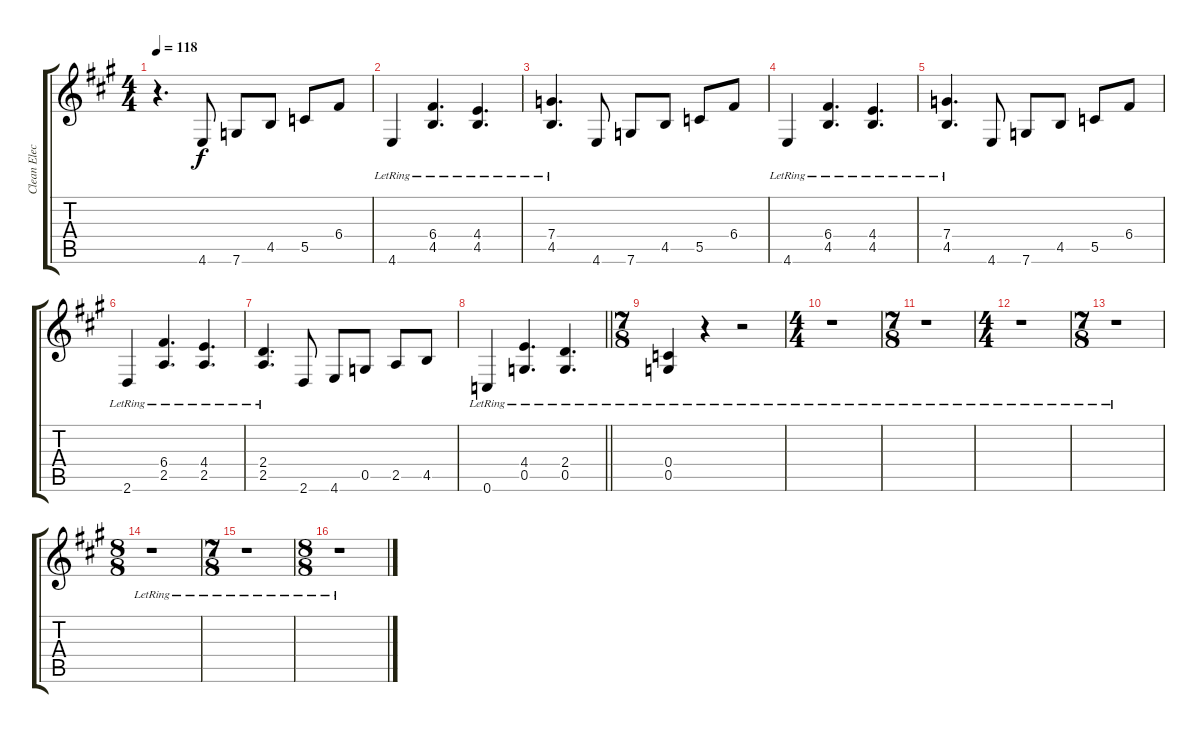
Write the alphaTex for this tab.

\track ("Clean Elec." "Clean Elec") {instrument electricguitarjazz}
\staff {score tabs}
\tuning (D4 A3 F3 C3 G2 C2) {hide}
\ts (4 4)
\tempo 118
\clef g2
\ks a
r.4{d dy f} 4.6.8 7.6.8 4.5.8 5.5.8 6.4.8 |
4.6{lr}.4 (6.4{lr} 4.5{lr}).4{d} (4.4{lr} 4.5{lr}).4{d} |
(7.4{lr} 4.5{lr}).4{d} 4.6.8 7.6.8 4.5.8 5.5.8 6.4.8 |
4.6{lr}.4 (6.4{lr} 4.5{lr}).4{d} (4.4{lr} 4.5{lr}).4{d} |
(7.4{lr} 4.5{lr}).4{d} 4.6.8 7.6.8 4.5.8 5.5.8 6.4.8 |
2.6{lr}.4 (6.4{lr} 2.5{lr}).4{d} (4.4{lr} 2.5{lr}).4{d} |
(2.4{lr} 2.5{lr}).4{d} 2.6.8 4.6.8 0.5.8 2.5.8 4.5.8 |
\barLineRight lightlight
0.6{lr}.4 (4.4{lr} 0.5{lr}).4{d} (2.4{lr} 0.5{lr}).4{d} |
\ts (7 8)
(0.4{lr} 0.5{lr}).4 r.4 r.2 |
\ts (4 4)
r.1 |
\ts (7 8)
r.1 |
\ts (4 4)
r.1 |
\ts (7 8)
r.1 |
\ts (8 8)
r.1 |
\ts (7 8)
r.1 |
\ts (8 8)
r.1
